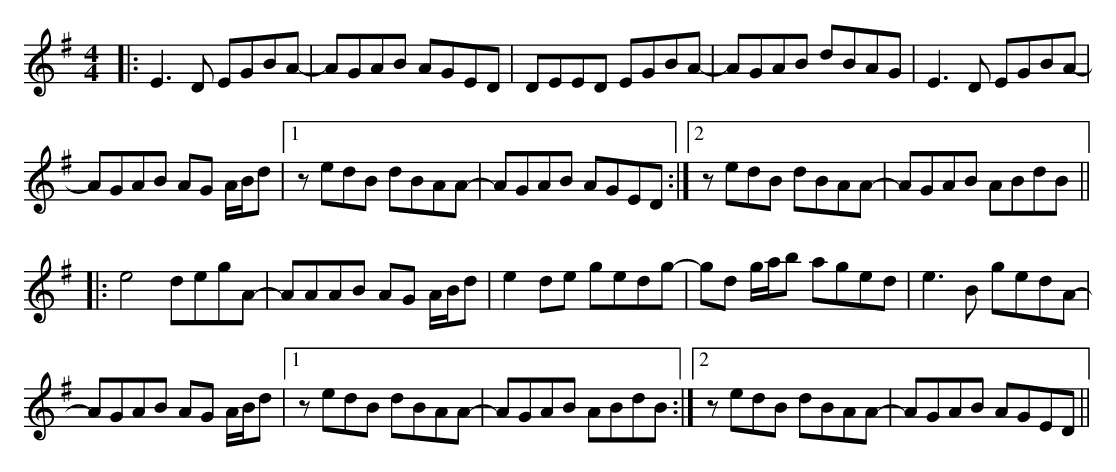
X:1
M:4/4
K:G
|:E3 D EGBA-|AGAB AGED|DEED EGBA-|AGAB dBAG|E3 D EGBA-|
AGAB AG A/2B/2d|1 z edB dBAA-|AGAB AGED:|2 z edB dBAA-|AGAB ABdB||
|:e4 degA-|AAAB AG A/B/d|e2 de gedg-|gd g/a/b aged|e3 B gedA-|
AGAB AG A/B/d|1 zedB dBAA-|AGAB ABdB:|2 z edB dBAA-|AGAB AGED||
